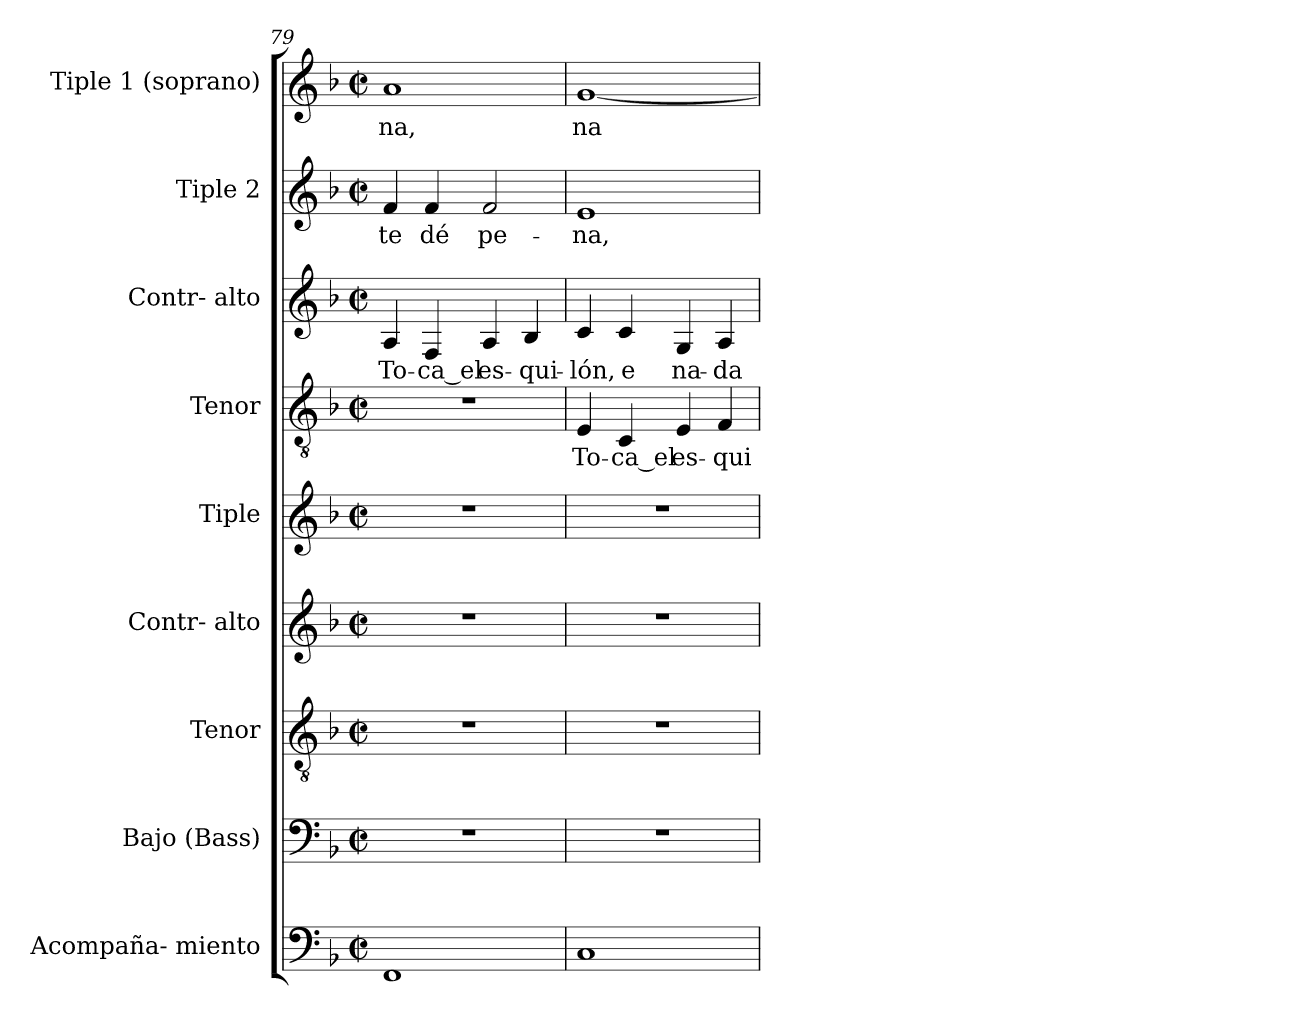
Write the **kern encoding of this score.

**kern	**kern	**kern	**kern	**kern	**kern	**text	**kern	**text	**kern	**text	**kern	**text
*part9	*part8	*part7	*part6	*part5	*part4	*part4	*part3	*part3	*part2	*part2	*part1	*part1
*staff9	*staff8	*staff7	*staff6	*staff5	*staff4	*staff4	*staff3	*staff3	*staff2	*staff2	*staff1	*staff1
*I"Acompaña- miento	*I"Bajo (Bass)	*I"Tenor	*I"Contr- alto	*I"Tiple	*I"Tenor	*	*I"Contr- alto	*	*I"Tiple 2	*	*I"Tiple 1 (soprano)	*
*	*I'B.	*I'T.	*I'A.	*	*I'T.	*	*I'A.	*	*	*	*I'S.	*
*clefF4	*clefF4	*clefGv2	*clefG2	*clefG2	*clefGv2	*	*clefG2	*	*clefG2	*	*clefG2	*
*	*	*ITrd7c12	*	*	*ITrd7c12	*	*	*	*	*	*	*
*k[b-]	*k[b-]	*k[b-]	*k[b-]	*k[b-]	*k[b-]	*	*k[b-]	*	*k[b-]	*	*k[b-]	*
*F:	*F:	*F:	*F:	*F:	*F:	*	*F:	*	*F:	*	*F:	*
*M2/2	*M2/2	*M2/2	*M2/2	*M2/2	*M2/2	*	*M2/2	*	*M2/2	*	*M2/2	*
*met(c|)	*met(c|)	*met(c|)	*met(c|)	*met(c|)	*met(c|)	*	*met(c|)	*	*met(c|)	*	*met(c|)	*
=79	=79	=79	=79	=79	=79	=79	=79	=79	=79	=79	=79	=79
!	!	!	!	!	!	!	!	!LO:LY:b:color=#000000	!	!	!	!
!	!	!	!	!	!	!	!	!	!	!LO:LY:b:color=#000000	!	!
!	!	!	!	!	!	!	!	!	!	!	!	!LO:LY:b:color=#000000
1FFi	1r	1r	1r	1r	1r	.	4Ai/	To-	4fi/	te	1ai	-na,
!	!	!	!	!	!	!	!	!LO:LY:b:color=#000000	!	!	!	!
!	!	!	!	!	!	!	!	!	!	!LO:LY:b:color=#000000	!	!
.	.	.	.	.	.	.	4Fi/	-ca_el	4fi/	dé	.	.
!	!	!	!	!	!	!	!	!LO:LY:b:color=#000000	!	!	!	!
!	!	!	!	!	!	!	!	!	!	!LO:LY:b:color=#000000	!	!
.	.	.	.	.	.	.	4Ai/	es-	2fi/	pe-	.	.
!	!	!	!	!	!	!	!	!LO:LY:b:color=#000000	!	!	!	!
.	.	.	.	.	.	.	4B-i/	-qui-	.	.	.	.
=80	=80	=80	=80	=80	=80	=80	=80	=80	=80	=80	=80	=80
!	!	!	!	!	!	!LO:LY:b:color=#000000	!	!	!	!	!	!
!	!	!	!	!	!	!	!	!LO:LY:b:color=#000000	!	!	!	!
!	!	!	!	!	!	!	!	!	!	!LO:LY:b:color=#000000	!	!
!	!	!	!	!	!	!	!	!	!	!	!	!LO:LY:b:color=#000000
1Ci	1r	1r	1r	1r	4EEi/	To-	4ci/	-lón,	1ei	-na,	[1gi	na-
!	!	!	!	!	!	!LO:LY:b:color=#000000	!	!	!	!	!	!
!	!	!	!	!	!	!	!	!LO:LY:b:color=#000000	!	!	!	!
.	.	.	.	.	4CCi/	-ca_el	4ci/	e	.	.	.	.
!	!	!	!	!	!	!LO:LY:b:color=#000000	!	!	!	!	!	!
!	!	!	!	!	!	!	!	!LO:LY:b:color=#000000	!	!	!	!
.	.	.	.	.	4EEi/	es-	4Gi/	na-	.	.	.	.
!	!	!	!	!	!	!LO:LY:b:color=#000000	!	!	!	!	!	!
!	!	!	!	!	!	!	!	!LO:LY:b:color=#000000	!	!	!	!
.	.	.	.	.	4FFi/	-qui-	4Ai/	-da	.	.	.	.
=	=	=	=	=	=	=	=	=	=	=	=	=
*-	*-	*-	*-	*-	*-	*-	*-	*-	*-	*-	*-	*-
